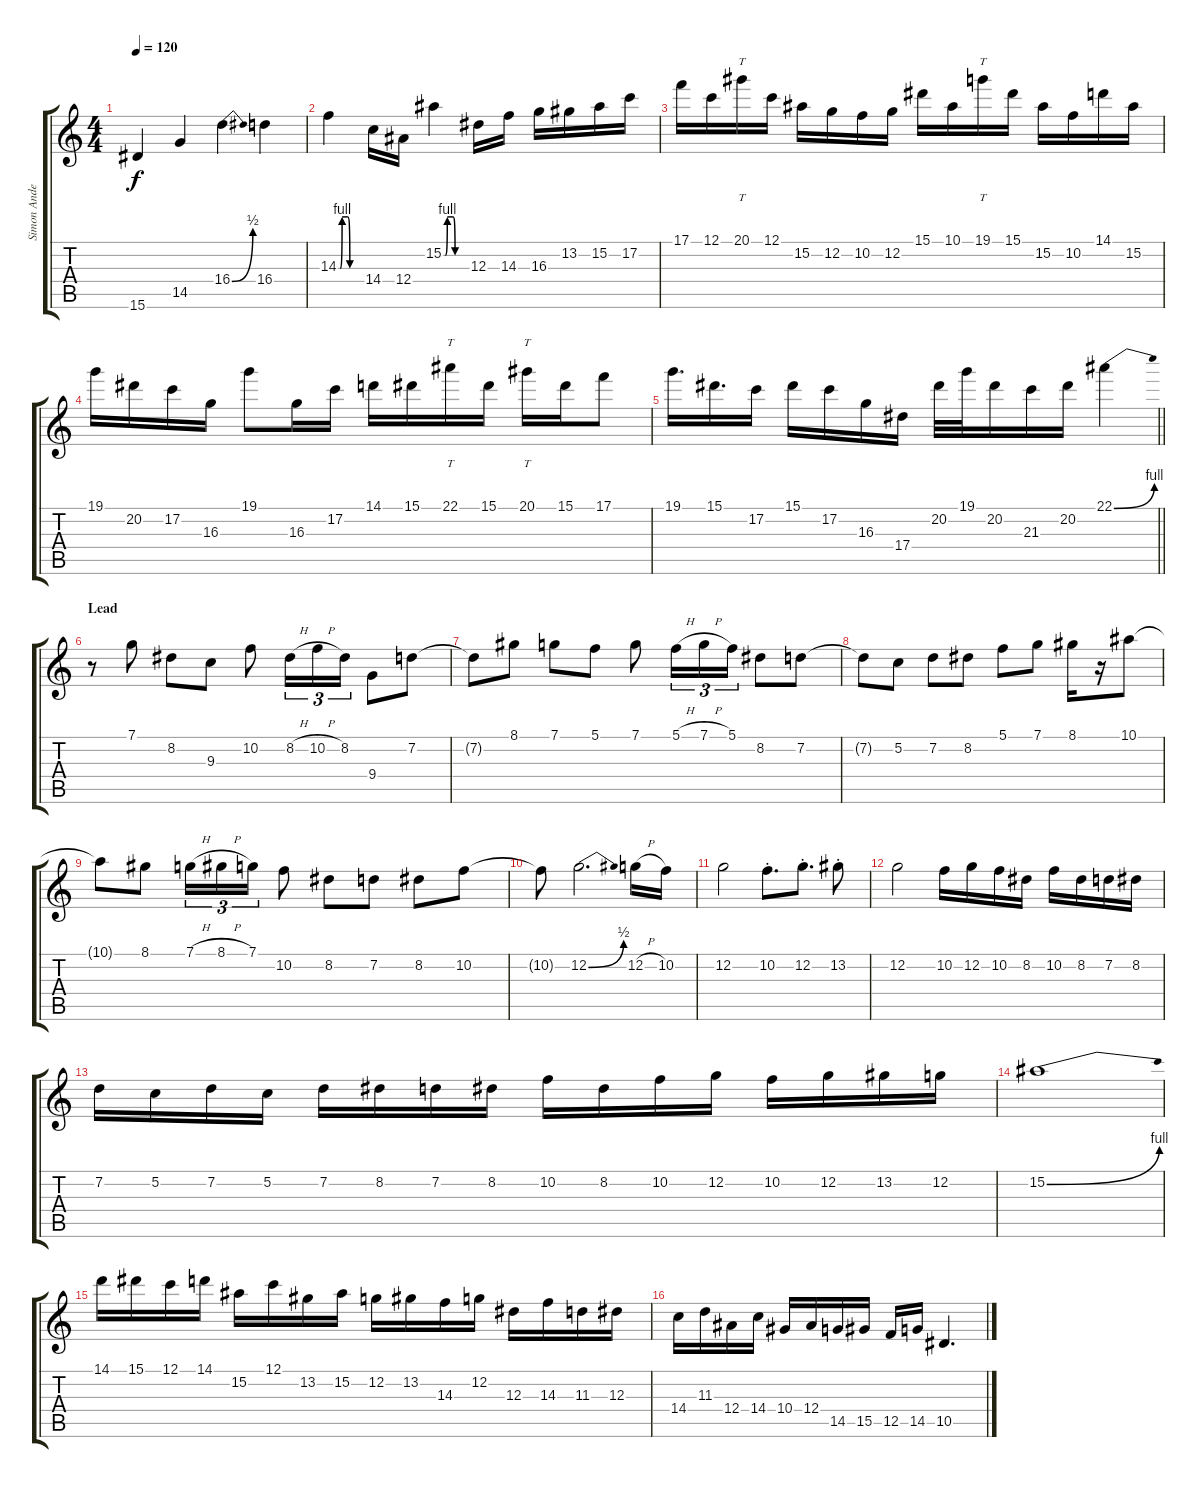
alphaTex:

\track ("Simon Andersson (Lead)" "Simon Ande") {instrument distortionguitar}
\staff {score tabs}
\tuning (C4 G3 Eb3 Bb2 F2 C2) {hide}
\ts (4 4)
\tempo 120
\clef g2
\ks c
15.6.4{dy f} 14.5.4 16.4{be (bend 0 0 60 2)}.4 16.4.4 |
14.3{be (custom 0 0 5 0 10 4 25 4 30 0 60 0)}.4 14.4.16 12.4.16 15.2{be (custom 0 0 5 0 10 4 25 4 30 0 60 0)}.4 12.3.16 14.3.16 16.3.16 13.2.16 15.2.16 17.2.16 |
17.1.16 12.1.16 20.1.16{tt} 12.1.16 15.2.16 12.2.16 10.2.16 12.2.16 15.1.16 10.1.16 19.1.16{tt} 15.1.16 15.2.16 10.2.16 14.1.16 15.2.16 |
19.1.16 20.2.16 17.2.16 16.3.16 19.1.8 16.3.16 17.2.16 14.1.16 15.1.16 22.1.16{tt} 15.1.16 20.1.16{tt} 15.1.16 17.1.8 |
\barLineRight lightlight
19.1.16{d} 15.1.16{d} 17.2.16 15.1.16 17.2.16 16.3.16 17.4.16 20.2.32 19.1.32 20.2.16 21.3.16 20.2.16 22.1{be (bend 0 0 60 4)}.4 |
\section ("" "Lead")
r.8 7.1.8 8.2.8 9.3.8 10.2.8 8.2{h}.16{tu (3 2)} 10.2{h}.16{tu (3 2)} 8.2.16{tu (3 2)} 9.4.8 7.2.8 |
7.2{t}.8 8.1.8 7.1.8 5.1.8 7.1.8 5.1{h}.16{tu (3 2)} 7.1{h}.16{tu (3 2)} 5.1.16{tu (3 2)} 8.2.8 7.2.8 |
7.2{t}.8 5.2.8 7.2.8 8.2.8 5.1.8 7.1.8 8.1.16 r.16 10.1.8 |
10.1{t}.8 8.1.8 7.1{h}.16{tu (3 2)} 8.1{h}.16{tu (3 2)} 7.1.16{tu (3 2)} 10.2.8 8.2.8 7.2.8 8.2.8 10.2.8 |
10.2{t}.8 12.2{be (bend 0 0 60 2)}.2{d} 12.2{h}.16 10.2.16 |
12.2.2 10.2{st}.8{d} 12.2{st}.8{d} 13.2{st}.8 |
12.2.2 10.2.16 12.2.16 10.2.16 8.2.16 10.2.16 8.2.16 7.2.16 8.2.16 |
7.2.16 5.2.16 7.2.16 5.2.16 7.2.16 8.2.16 7.2.16 8.2.16 10.2.16 8.2.16 10.2.16 12.2.16 10.2.16 12.2.16 13.2.16 12.2.16 |
15.2{be (bend 0 0 60 4)}.1 |
14.1.16 15.1.16 12.1.16 14.1.16 15.2.16 12.1.16 13.2.16 15.2.16 12.2.16 13.2.16 14.3.16 12.2.16 12.3.16 14.3.16 11.3.16 12.3.16 |
14.4.16 11.3.16 12.4.16 14.4.16 10.4.16 12.4.16 14.5.16 15.5.16 12.5.16 14.5.16 10.5.4{d}
